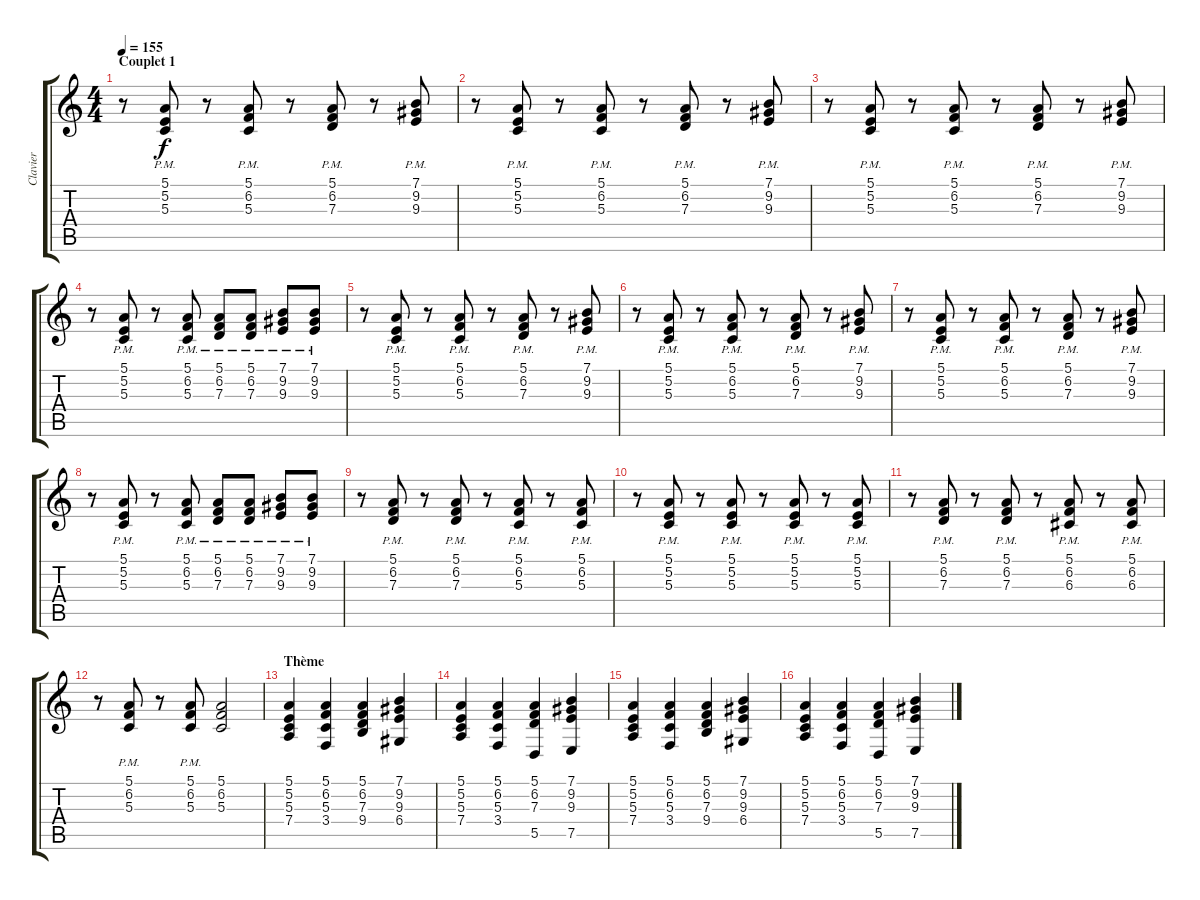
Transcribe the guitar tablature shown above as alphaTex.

\track ("Clavier" "Clavier") {instrument churchorgan}
\staff {score tabs}
\tuning (E4 B3 G3 D3 A2 E2) {hide}
\ts (4 4)
\section ("" "Couplet 1")
\tempo 155
\clef g2
\ks c
r.8{dy f} (5.1{pm} 5.2{pm} 5.3{pm}).8 r.8 (5.1{pm} 6.2{pm} 5.3{pm}).8 r.8 (5.1{pm} 6.2{pm} 7.3{pm}).8 r.8 (7.1{pm} 9.2{pm} 9.3{pm}).8 |
r.8 (5.1{pm} 5.2{pm} 5.3{pm}).8 r.8 (5.1{pm} 6.2{pm} 5.3{pm}).8 r.8 (5.1{pm} 6.2{pm} 7.3{pm}).8 r.8 (7.1{pm} 9.2{pm} 9.3{pm}).8 |
r.8 (5.1{pm} 5.2{pm} 5.3{pm}).8 r.8 (5.1{pm} 6.2{pm} 5.3{pm}).8 r.8 (5.1{pm} 6.2{pm} 7.3{pm}).8 r.8 (7.1{pm} 9.2{pm} 9.3{pm}).8 |
r.8 (5.1{pm} 5.2{pm} 5.3{pm}).8 r.8 (5.1{pm} 6.2{pm} 5.3{pm}).8 (5.1{pm} 6.2{pm} 7.3{pm}).8 (5.1{pm} 6.2{pm} 7.3{pm}).8 (7.1{pm} 9.2{pm} 9.3{pm}).8 (7.1{pm} 9.2{pm} 9.3{pm}).8 |
r.8 (5.1{pm} 5.2{pm} 5.3{pm}).8 r.8 (5.1{pm} 6.2{pm} 5.3{pm}).8 r.8 (5.1{pm} 6.2{pm} 7.3{pm}).8 r.8 (7.1{pm} 9.2{pm} 9.3{pm}).8 |
r.8 (5.1{pm} 5.2{pm} 5.3{pm}).8 r.8 (5.1{pm} 6.2{pm} 5.3{pm}).8 r.8 (5.1{pm} 6.2{pm} 7.3{pm}).8 r.8 (7.1{pm} 9.2{pm} 9.3{pm}).8 |
r.8 (5.1{pm} 5.2{pm} 5.3{pm}).8 r.8 (5.1{pm} 6.2{pm} 5.3{pm}).8 r.8 (5.1{pm} 6.2{pm} 7.3{pm}).8 r.8 (7.1{pm} 9.2{pm} 9.3{pm}).8 |
r.8 (5.1{pm} 5.2{pm} 5.3{pm}).8 r.8 (5.1{pm} 6.2{pm} 5.3{pm}).8 (5.1{pm} 6.2{pm} 7.3{pm}).8 (5.1{pm} 6.2{pm} 7.3{pm}).8 (7.1{pm} 9.2{pm} 9.3{pm}).8 (7.1{pm} 9.2{pm} 9.3{pm}).8 |
r.8 (5.1{pm} 6.2{pm} 7.3{pm}).8 r.8 (5.1{pm} 6.2{pm} 7.3{pm}).8 r.8 (5.1{pm} 6.2{pm} 5.3{pm}).8 r.8 (5.1{pm} 6.2{pm} 5.3{pm}).8 |
r.8 (5.1{pm} 5.2{pm} 5.3{pm}).8 r.8 (5.1{pm} 5.2{pm} 5.3{pm}).8 r.8 (5.1{pm} 5.2{pm} 5.3{pm}).8 r.8 (5.1{pm} 5.2{pm} 5.3{pm}).8 |
r.8 (5.1{pm} 6.2{pm} 7.3{pm}).8 r.8 (5.1{pm} 6.2{pm} 7.3{pm}).8 r.8 (5.1{pm} 6.2{pm} 6.3{pm}).8 r.8 (5.1{pm} 6.2{pm} 6.3{pm}).8 |
r.8 (5.1{pm} 6.2{pm} 5.3{pm}).8 r.8 (5.1{pm} 6.2{pm} 5.3{pm}).8 (5.1 6.2 5.3).2 |
\section ("" "Thème")
(5.1 5.2 5.3 7.4).4 (5.1 6.2 5.3 3.4).4 (5.1 6.2 7.3 9.4).4 (7.1 9.2 9.3 6.4).4 |
(5.1 5.2 5.3 7.4).4 (5.1 6.2 5.3 3.4).4 (5.1 6.2 7.3 5.5).4 (7.1 9.2 9.3 7.5).4 |
(5.1 5.2 5.3 7.4).4 (5.1 6.2 5.3 3.4).4 (5.1 6.2 7.3 9.4).4 (7.1 9.2 9.3 6.4).4 |
(5.1 5.2 5.3 7.4).4 (5.1 6.2 5.3 3.4).4 (5.1 6.2 7.3 5.5).4 (7.1 9.2 9.3 7.5).4
